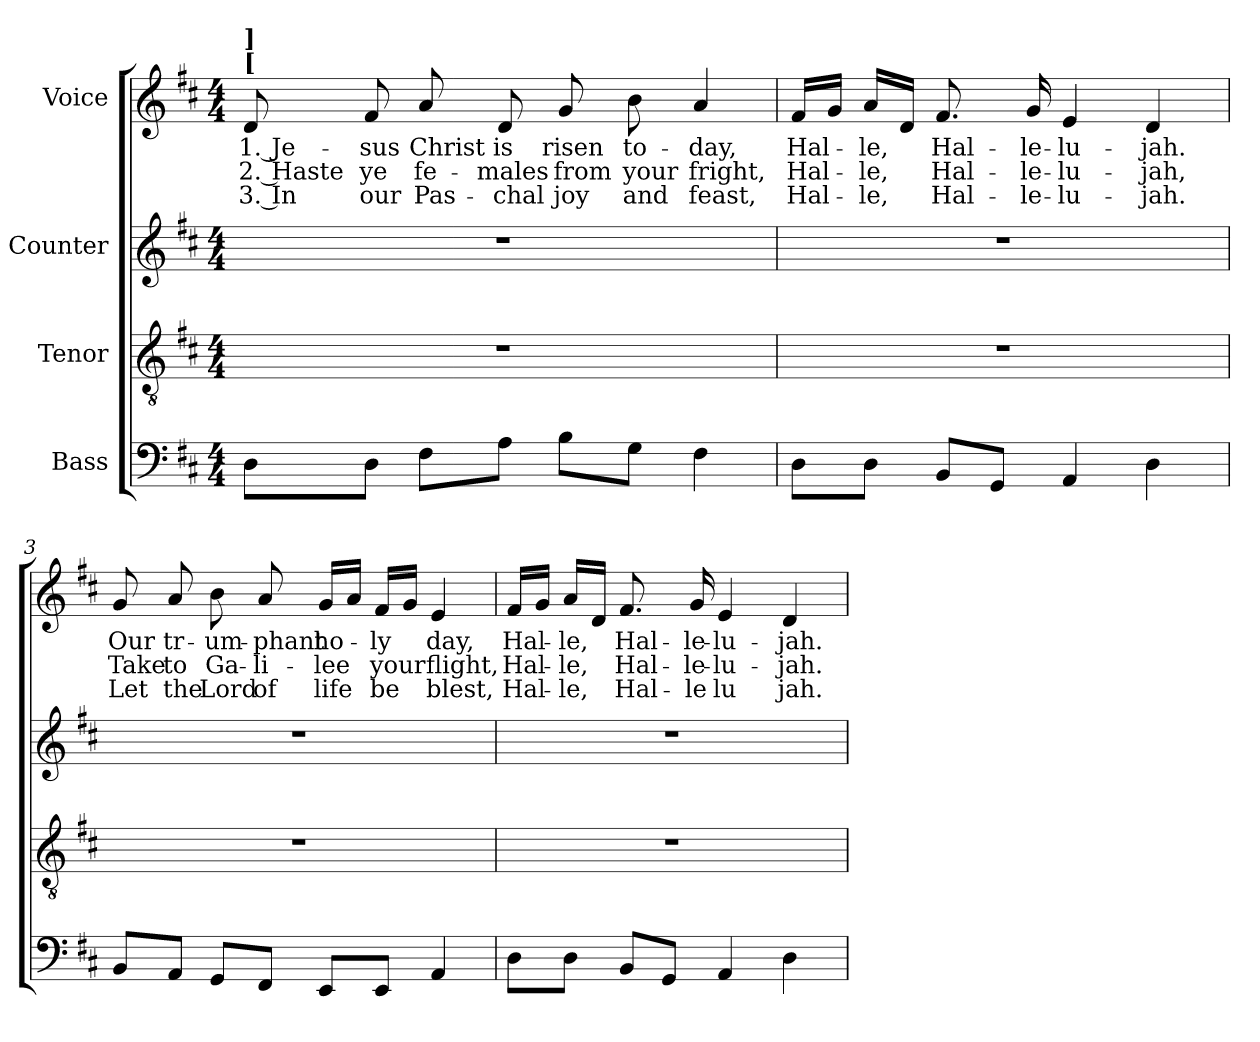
**kern	**kern	**kern	**kern	**text	**text	**text
*part4	*part3	*part2	*part1	*part1	*part1	*part1
*staff4	*staff3	*staff2	*staff1	*staff1	*staff1	*staff1
*I"Bass	*I"Tenor	*I"Counter	*I"Voice	*	*	*
*clefF4	*clefGv2	*clefG2	*clefG2	*	*	*
*k[f#c#]	*k[f#c#]	*k[f#c#]	*k[f#c#]	*	*	*
*M4/4	*M4/4	*M4/4	*M4/4	*	*	*
*MM60	*MM60	*MM60	*MM60	*	*	*
=1	=1	=1	=1	=1	=1	=1
!	!	!	!LO:TX:a:B:t=[	!	!	!
!	!	!	!LO:TX:a:B:t=]	!	!	!
!	!	!	!	!LO:LY:b	!LO:LY:b	!LO:LY:b
8D!\L	1r	1r	8d!/	1. Je-	2. Haste	3. In
!	!	!	!	!LO:LY:b	!LO:LY:b	!LO:LY:b
8D!\J	.	.	8f#!/	-sus	ye	our
!	!	!	!	!LO:LY:b	!LO:LY:b	!LO:LY:b
8F#!\L	.	.	8a!/	Christ	fe-	Pas-
!	!	!	!	!LO:LY:b	!LO:LY:b	!LO:LY:b
8A!\J	.	.	8d!/	is	-males	-chal
!	!	!	!	!LO:LY:b	!LO:LY:b	!LO:LY:b
8B!\L	.	.	8g!/	risen	from	joy
!	!	!	!	!LO:LY:b	!LO:LY:b	!LO:LY:b
8G!\J	.	.	8b!\	to-	your	and
!	!	!	!	!LO:LY:b	!LO:LY:b	!LO:LY:b
4F#!\	.	.	4a!/	-day,	fright,	feast,
=2	=2	=2	=2	=2	=2	=2
!	!	!	!	!LO:LY:b	!LO:LY:b	!LO:LY:b
8D!\L	1r	1r	16f#!/LL	Hal-	Hal-	Hal-
.	.	.	16g!/JJ	.	.	.
!	!	!	!	!LO:LY:b	!LO:LY:b	!LO:LY:b
8D!\J	.	.	16a!/LL	-le,	-le,	-le,
.	.	.	16d!/JJ	.	.	.
!	!	!	!	!LO:LY:b	!LO:LY:b	!LO:LY:b
8BB!/L	.	.	8.f#!/	Hal-	Hal-	Hal-
8GG!/J	.	.	.	.	.	.
!	!	!	!	!LO:LY:b	!LO:LY:b	!LO:LY:b
.	.	.	16g!/	-le-	-le-	-le-
!	!	!	!	!LO:LY:b	!LO:LY:b	!LO:LY:b
4AA!/	.	.	4e!/	-lu-	-lu-	-lu-
!	!	!	!	!LO:LY:b	!LO:LY:b	!LO:LY:b
4D!\	.	.	4d!/	-jah.	-jah,	-jah.
!!LO:LB:g=z
=3	=3	=3	=3	=3	=3	=3
!	!	!	!	!LO:LY:b	!LO:LY:b	!LO:LY:b
8BB!/L	1r	1r	8g!/	Our	Take	Let
!	!	!	!	!LO:LY:b	!LO:LY:b	!LO:LY:b
8AA!/J	.	.	8a!/	tr-	to	the
!	!	!	!	!LO:LY:b	!LO:LY:b	!LO:LY:b
8GG!/L	.	.	8b!\	-um-	Ga-	Lord
!	!	!	!	!LO:LY:b	!LO:LY:b	!LO:LY:b
8FF#!/J	.	.	8a!/	-phant	-li-	of
!	!	!	!	!LO:LY:b	!LO:LY:b	!LO:LY:b
8EE!/L	.	.	16g!/LL	ho-	-lee	life
.	.	.	16a!/JJ	.	.	.
!	!	!	!	!LO:LY:b	!LO:LY:b	!LO:LY:b
8EE!/J	.	.	16f#!/LL	-ly	your	be
.	.	.	16g!/JJ	.	.	.
!	!	!	!	!LO:LY:b	!LO:LY:b	!LO:LY:b
4AA!/	.	.	4e!/	day,	flight,	blest,
=4	=4	=4	=4	=4	=4	=4
!	!	!	!	!LO:LY:b	!LO:LY:b	!LO:LY:b
8D!\L	1r	1r	16f#!/LL	Hal-	Hal-	Hal-
.	.	.	16g!/JJ	.	.	.
!	!	!	!	!LO:LY:b	!LO:LY:b	!LO:LY:b
8D!\J	.	.	16a!/LL	-le,	-le,	-le,
.	.	.	16d!/JJ	.	.	.
!	!	!	!	!LO:LY:b	!LO:LY:b	!LO:LY:b
8BB!/L	.	.	8.f#!/	Hal-	Hal-	Hal-
8GG!/J	.	.	.	.	.	.
!	!	!	!	!LO:LY:b	!LO:LY:b	!LO:LY:b
.	.	.	16g!/	-le-	-le-	-le
!	!	!	!	!LO:LY:b	!LO:LY:b	!LO:LY:b
4AA!/	.	.	4e!/	-lu-	-lu-	lu
!	!	!	!	!LO:LY:b	!LO:LY:b	!LO:LY:b
4D!\	.	.	4d!/	-jah.	-jah.	jah.
=	=	=	=	=	=	=
*-	*-	*-	*-	*-	*-	*-
